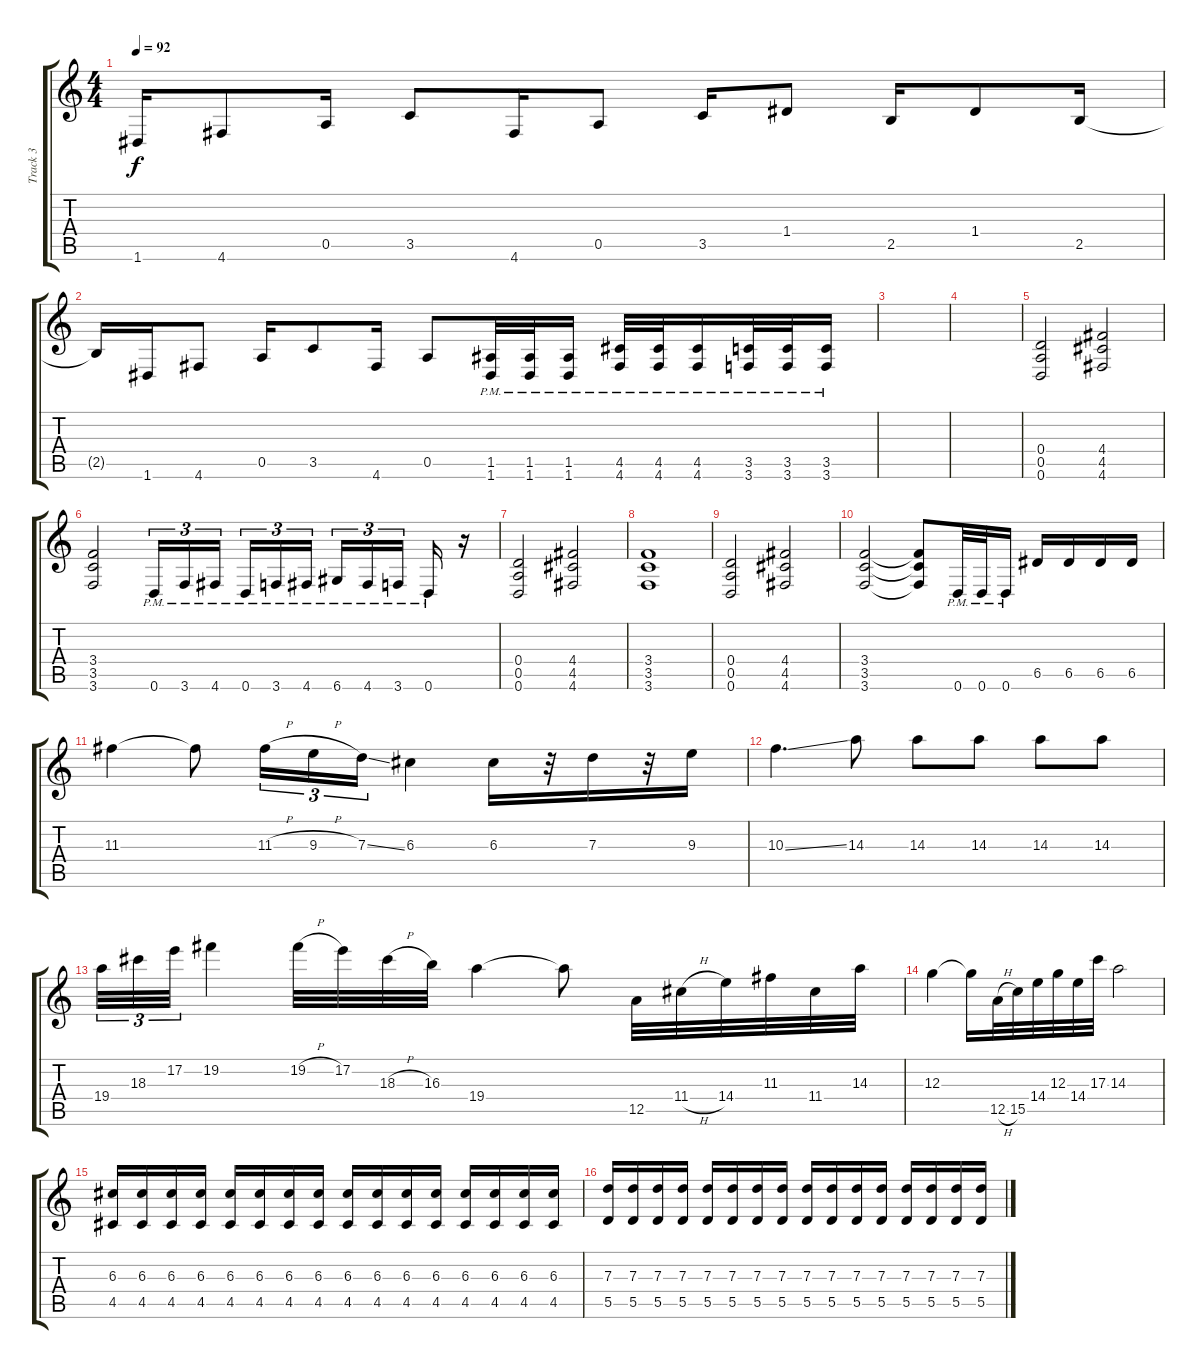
\track ("Track 3" "Track 3") {instrument distortionguitar}
\staff {score tabs}
\tuning (E4 B3 G3 D3 A2 D2) {hide}
\ts (4 4)
\tempo 92
\clef g2
\ks c
1.6.16{dy f} 4.6.8 0.5.16 3.5.8 4.6.16 0.5.8 3.5.16 1.4.8 2.5.16 1.4.8 2.5.16 |
2.5{t}.16 1.6.16 4.6.8 0.5.16 3.5.8 4.6.16 0.5.8 (1.5{pm} 1.6{pm}).32 (1.5{pm} 1.6{pm}).32 (1.5{pm} 1.6{pm}).16 (4.5{pm} 4.6{pm}).32 (4.5{pm} 4.6{pm}).32 (4.5{pm} 4.6{pm}).16 (3.5{pm} 3.6{pm}).32 (3.5{pm} 3.6{pm}).32 (3.5{pm} 3.6{pm}).16 |
|
|
(0.4 0.5 0.6).2 (4.4 4.5 4.6).2 |
(3.4 3.5 3.6).2 0.6{pm}.16{tu (3 2)} 3.6{pm}.16{tu (3 2)} 4.6{pm}.16{tu (3 2) beam splitsecondary} 0.6{pm}.16{tu (3 2)} 3.6{pm}.16{tu (3 2)} 4.6{pm}.16{tu (3 2)} 6.6{pm}.16{tu (3 2)} 4.6{pm}.16{tu (3 2)} 3.6{pm}.16{tu (3 2) beam splitsecondary} 0.6{pm}.16 r.16 |
(0.4 0.5 0.6).2 (4.4 4.5 4.6).2 |
(3.4 3.5 3.6).1 |
(0.4 0.5 0.6).2 (4.4 4.5 4.6).2 |
(3.4 3.5 3.6).2 (3.4{t} 3.5{t} 3.6{t}).8 0.6{pm}.32 0.6{pm}.32 0.6{pm}.16 6.5.16 6.5.16 6.5.16 6.5.16 |
11.3.4 11.3{t}.8 11.3{h}.16{tu (3 2)} 9.3{h}.16{tu (3 2)} 7.3{ss}.16{tu (3 2)} 6.3.4 6.3.16 r.32 7.3.16 r.32 9.3.16 |
10.3{ss}.4{d} 14.3.8 14.3.8 14.3.8 14.3.8 14.3.8 |
19.4.32{tu (3 2)} 18.3.32{tu (3 2)} 17.2.32{tu (3 2)} 19.2.4 19.2{h}.32 17.2.32 18.3{h}.32 16.3.32 19.4.4 19.4{t}.8 12.5.32 11.4{h}.32 14.4.32 11.3.32 11.4.32 14.3.32 |
12.3.4 12.3{t}.16 12.5{h}.32 15.5.32 14.4.32 12.3.32 14.4.32 17.3.32 14.3.2 |
(6.3 4.5).16 (6.3 4.5).16 (6.3 4.5).16 (6.3 4.5).16 (6.3 4.5).16 (6.3 4.5).16 (6.3 4.5).16 (6.3 4.5).16 (6.3 4.5).16 (6.3 4.5).16 (6.3 4.5).16 (6.3 4.5).16 (6.3 4.5).16 (6.3 4.5).16 (6.3 4.5).16 (6.3 4.5).16 |
(7.3 5.5).16 (7.3 5.5).16 (7.3 5.5).16 (7.3 5.5).16 (7.3 5.5).16 (7.3 5.5).16 (7.3 5.5).16 (7.3 5.5).16 (7.3 5.5).16 (7.3 5.5).16 (7.3 5.5).16 (7.3 5.5).16 (7.3 5.5).16 (7.3 5.5).16 (7.3 5.5).16 (7.3 5.5).16
